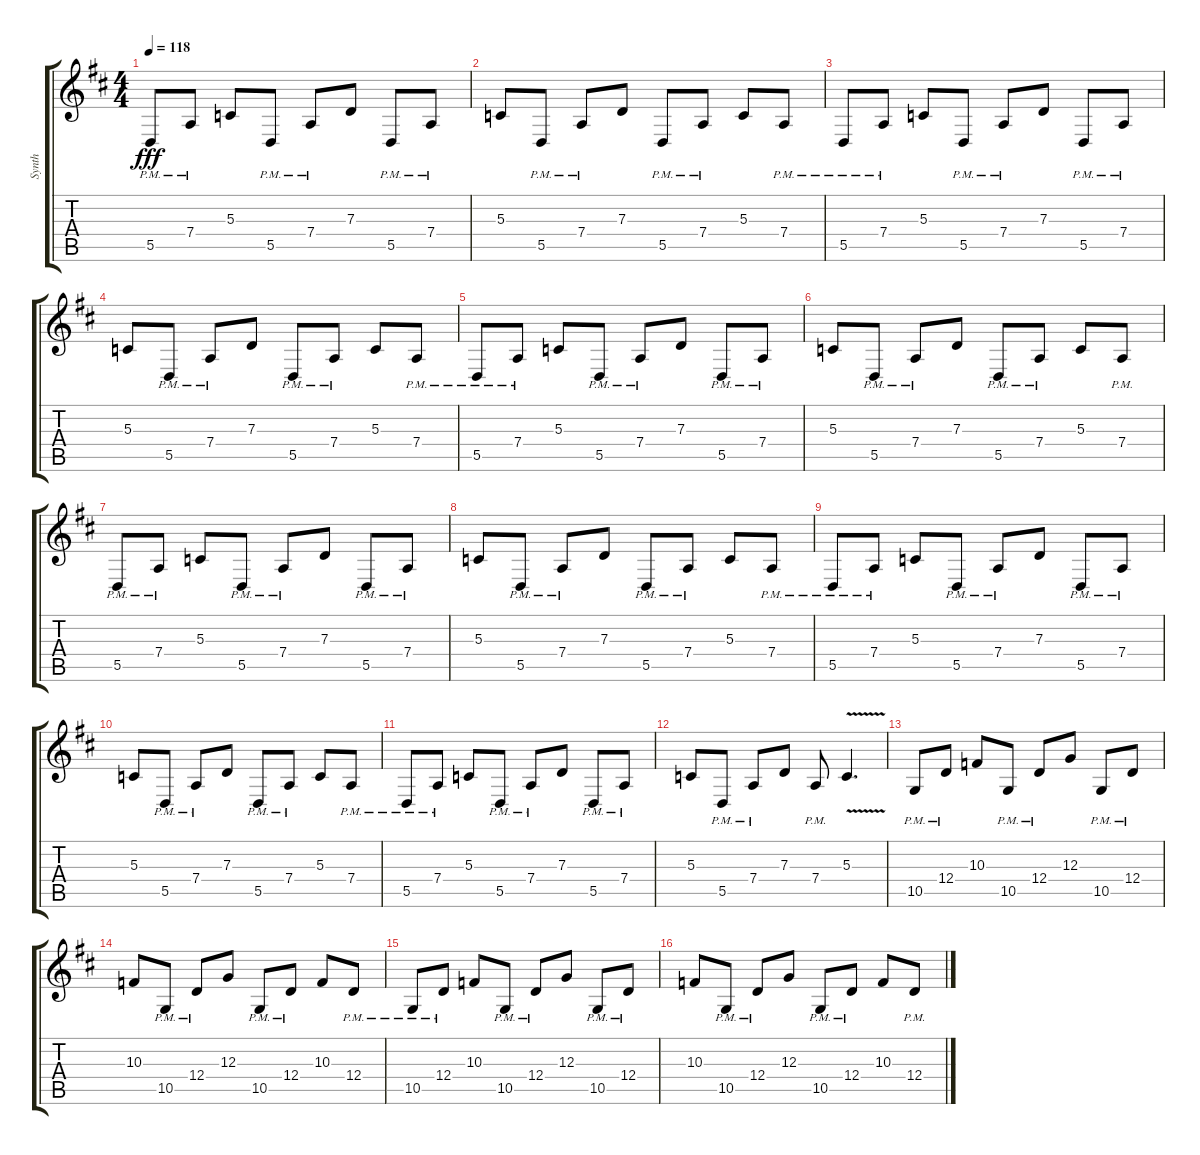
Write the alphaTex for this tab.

\track ("Synth" "Synth") {instrument lead1square}
\staff {score tabs}
\tuning (E4 B3 G3 D3 A2 E2) {hide}
\ts (4 4)
\tempo 118
\clef g2
\ks d
5.5{pm}.8{dy fff} 7.4{pm}.8 5.3.8{instrument lead2sawtooth} 5.5{pm}.8{instrument lead1square} 7.4{pm}.8 7.3.8{instrument lead2sawtooth} 5.5{pm}.8{instrument lead1square} 7.4{pm}.8 |
5.3.8{instrument lead2sawtooth} 5.5{pm}.8{instrument lead1square} 7.4{pm}.8 7.3.8{instrument lead2sawtooth} 5.5{pm}.8{instrument lead1square} 7.4{pm}.8 5.3.8{instrument lead2sawtooth} 7.4{pm}.8{instrument lead1square} |
5.5{pm}.8 7.4{pm}.8 5.3.8{instrument lead2sawtooth} 5.5{pm}.8{instrument lead1square} 7.4{pm}.8 7.3.8{instrument lead2sawtooth} 5.5{pm}.8{instrument lead1square} 7.4{pm}.8 |
5.3.8{instrument lead2sawtooth} 5.5{pm}.8{instrument lead1square} 7.4{pm}.8 7.3.8{instrument lead2sawtooth} 5.5{pm}.8{instrument lead1square} 7.4{pm}.8 5.3.8{instrument lead2sawtooth} 7.4{pm}.8{instrument lead1square} |
5.5{pm}.8 7.4{pm}.8 5.3.8{instrument lead2sawtooth} 5.5{pm}.8{instrument lead1square} 7.4{pm}.8 7.3.8{instrument lead2sawtooth} 5.5{pm}.8{instrument lead1square} 7.4{pm}.8 |
5.3.8{instrument lead2sawtooth} 5.5{pm}.8{instrument lead1square} 7.4{pm}.8 7.3.8{instrument lead2sawtooth} 5.5{pm}.8{instrument lead1square} 7.4{pm}.8 5.3.8{instrument lead2sawtooth} 7.4{pm}.8{instrument lead1square} |
5.5{pm}.8 7.4{pm}.8 5.3.8{instrument lead2sawtooth} 5.5{pm}.8{instrument lead1square} 7.4{pm}.8 7.3.8{instrument lead2sawtooth} 5.5{pm}.8{instrument lead1square} 7.4{pm}.8 |
5.3.8{instrument lead2sawtooth} 5.5{pm}.8{instrument lead1square} 7.4{pm}.8 7.3.8{instrument lead2sawtooth} 5.5{pm}.8{instrument lead1square} 7.4{pm}.8 5.3.8{instrument lead2sawtooth} 7.4{pm}.8{instrument lead1square} |
5.5{pm}.8 7.4{pm}.8 5.3.8{instrument lead2sawtooth} 5.5{pm}.8{instrument lead1square} 7.4{pm}.8 7.3.8{instrument lead2sawtooth} 5.5{pm}.8{instrument lead1square} 7.4{pm}.8 |
5.3.8{instrument lead2sawtooth} 5.5{pm}.8{instrument lead1square} 7.4{pm}.8 7.3.8{instrument lead2sawtooth} 5.5{pm}.8{instrument lead1square} 7.4{pm}.8 5.3.8{instrument lead2sawtooth} 7.4{pm}.8{instrument lead1square} |
5.5{pm}.8{instrument lead1square} 7.4{pm}.8 5.3.8{instrument lead2sawtooth} 5.5{pm}.8{instrument lead1square} 7.4{pm}.8 7.3.8{instrument lead2sawtooth} 5.5{pm}.8{instrument lead1square} 7.4{pm}.8 |
5.3.8{instrument lead2sawtooth} 5.5{pm}.8{instrument lead1square} 7.4{pm}.8 7.3.8{instrument lead2sawtooth} 7.4{pm}.8{instrument lead1square} 5.3{v}.4{d instrument lead2sawtooth} |
10.5{pm}.8{instrument lead1square} 12.4{pm}.8 10.3.8{instrument lead2sawtooth} 10.5{pm}.8{instrument lead1square} 12.4{pm}.8 12.3.8{instrument lead2sawtooth} 10.5{pm}.8{instrument lead1square} 12.4{pm}.8 |
10.3.8{instrument lead2sawtooth} 10.5{pm}.8{instrument lead1square} 12.4{pm}.8 12.3.8{instrument lead2sawtooth} 10.5{pm}.8{instrument lead1square} 12.4{pm}.8 10.3.8{instrument lead2sawtooth} 12.4{pm}.8{instrument lead1square} |
10.5{pm}.8{instrument lead1square} 12.4{pm}.8 10.3.8{instrument lead2sawtooth} 10.5{pm}.8{instrument lead1square} 12.4{pm}.8 12.3.8{instrument lead2sawtooth} 10.5{pm}.8{instrument lead1square} 12.4{pm}.8 |
10.3.8{instrument lead2sawtooth} 10.5{pm}.8{instrument lead1square} 12.4{pm}.8 12.3.8{instrument lead2sawtooth} 10.5{pm}.8{instrument lead1square} 12.4{pm}.8 10.3.8{instrument lead2sawtooth} 12.4{pm}.8{instrument lead1square}
